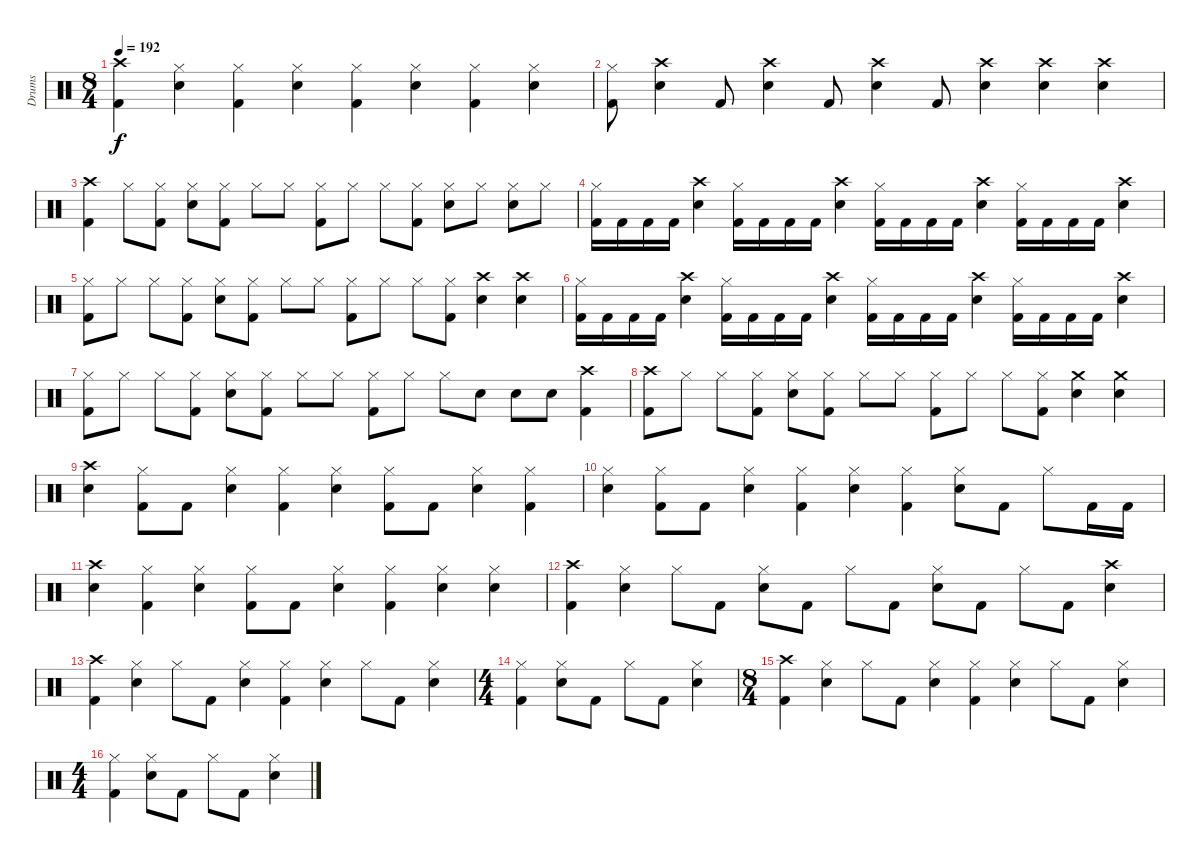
\track ("Drums" "Drums") {instrument percussion}
\staff {score}
\articulation defaults
\ts (8 4)
\tempo 192
\clef neutral
\ks c
("Crash high (hit)" "Kick (hit) 2").4{dy f} ("Hi-Hat (closed)" "Electric Snare (hit)").4 ("Hi-Hat (closed)" "Kick (hit) 2").4 ("Hi-Hat (closed)" "Electric Snare (hit)").4 ("Hi-Hat (closed)" "Kick (hit) 2").4 ("Hi-Hat (closed)" "Electric Snare (hit)").4 ("Hi-Hat (closed)" "Kick (hit) 2").4 ("Hi-Hat (closed)" "Electric Snare (hit)").4 |
("Hi-Hat (closed)" "Kick (hit) 2").8 ("Crash high (hit)" "Electric Snare (hit)").4 "Kick (hit) 2".8 ("Crash high (hit)" "Electric Snare (hit)").4 "Kick (hit) 2".8 ("Crash high (hit)" "Electric Snare (hit)").4 "Kick (hit) 2".8 ("Crash high (hit)" "Electric Snare (hit)").4 ("Crash high (hit)" "Electric Snare (hit)").4 ("Crash high (hit)" "Electric Snare (hit)").4 |
("Crash high (hit)" "Kick (hit) 2").4 "Hi-Hat (closed)".8 ("Hi-Hat (closed)" "Kick (hit) 2").8 ("Hi-Hat (closed)" "Electric Snare (hit)").8 ("Hi-Hat (closed)" "Kick (hit) 2").8 "Hi-Hat (closed)".8 "Hi-Hat (closed)".8 ("Hi-Hat (closed)" "Kick (hit) 2").8 "Hi-Hat (closed)".8 "Hi-Hat (closed)".8 ("Hi-Hat (closed)" "Kick (hit) 2").8 ("Hi-Hat (closed)" "Electric Snare (hit)").8 "Hi-Hat (closed)".8 ("Hi-Hat (closed)" "Electric Snare (hit)").8 "Hi-Hat (closed)".8 |
("Hi-Hat (closed)" "Kick (hit) 2").16 "Kick (hit) 2".16 "Kick (hit) 2".16 "Kick (hit) 2".16 ("Crash high (hit)" "Electric Snare (hit)").4 ("Hi-Hat (closed)" "Kick (hit) 2").16 "Kick (hit) 2".16 "Kick (hit) 2".16 "Kick (hit) 2".16 ("Crash high (hit)" "Electric Snare (hit)").4 ("Hi-Hat (closed)" "Kick (hit) 2").16 "Kick (hit) 2".16 "Kick (hit) 2".16 "Kick (hit) 2".16 ("Crash high (hit)" "Electric Snare (hit)").4 ("Hi-Hat (closed)" "Kick (hit) 2").16 "Kick (hit) 2".16 "Kick (hit) 2".16 "Kick (hit) 2".16 ("Crash high (hit)" "Electric Snare (hit)").4 |
("Hi-Hat (closed)" "Kick (hit) 2").8 "Hi-Hat (closed)".8 "Hi-Hat (closed)".8 ("Hi-Hat (closed)" "Kick (hit) 2").8 ("Hi-Hat (closed)" "Electric Snare (hit)").8 ("Hi-Hat (closed)" "Kick (hit) 2").8 "Hi-Hat (closed)".8 "Hi-Hat (closed)".8 ("Hi-Hat (closed)" "Kick (hit) 2").8 "Hi-Hat (closed)".8 "Hi-Hat (closed)".8 ("Hi-Hat (closed)" "Kick (hit) 2").8 ("Crash high (hit)" "Electric Snare (hit)").4 ("Crash high (hit)" "Electric Snare (hit)").4 |
("Hi-Hat (closed)" "Kick (hit) 2").16 "Kick (hit) 2".16 "Kick (hit) 2".16 "Kick (hit) 2".16 ("Crash high (hit)" "Electric Snare (hit)").4 ("Hi-Hat (closed)" "Kick (hit) 2").16 "Kick (hit) 2".16 "Kick (hit) 2".16 "Kick (hit) 2".16 ("Crash high (hit)" "Electric Snare (hit)").4 ("Hi-Hat (closed)" "Kick (hit) 2").16 "Kick (hit) 2".16 "Kick (hit) 2".16 "Kick (hit) 2".16 ("Crash high (hit)" "Electric Snare (hit)").4 ("Hi-Hat (closed)" "Kick (hit) 2").16 "Kick (hit) 2".16 "Kick (hit) 2".16 "Kick (hit) 2".16 ("Crash high (hit)" "Electric Snare (hit)").4 |
("Hi-Hat (closed)" "Kick (hit) 2").8 "Hi-Hat (closed)".8 "Hi-Hat (closed)".8 ("Hi-Hat (closed)" "Kick (hit) 2").8 ("Hi-Hat (closed)" "Electric Snare (hit)").8 ("Hi-Hat (closed)" "Kick (hit) 2").8 "Hi-Hat (closed)".8 "Hi-Hat (closed)".8 ("Hi-Hat (closed)" "Kick (hit) 2").8 "Hi-Hat (closed)".8 "Hi-Hat (closed)".8 "Electric Snare (hit)".8 "Electric Snare (hit)".8 "Electric Snare (hit)".8 ("Crash high (hit)" "Kick (hit) 2").4 |
("Crash high (hit)" "Kick (hit) 2").8 "Hi-Hat (closed)".8 "Hi-Hat (closed)".8 ("Hi-Hat (closed)" "Kick (hit) 2").8 ("Hi-Hat (closed)" "Electric Snare (hit)").8 ("Hi-Hat (closed)" "Kick (hit) 2").8 "Hi-Hat (closed)".8 "Hi-Hat (closed)".8 ("Hi-Hat (closed)" "Kick (hit) 2").8 "Hi-Hat (closed)".8 "Hi-Hat (closed)".8 ("Hi-Hat (closed)" "Kick (hit) 2").8 ("Crash medium (hit)" "Electric Snare (hit)").4 ("Crash medium (hit)" "Electric Snare (hit)").4 |
("Crash high (hit)" "Electric Snare (hit)").4 ("Hi-Hat (closed)" "Kick (hit) 2").8 "Kick (hit) 2".8 ("Hi-Hat (closed)" "Electric Snare (hit)").4 ("Hi-Hat (closed)" "Kick (hit) 2").4 ("Hi-Hat (closed)" "Electric Snare (hit)").4 ("Hi-Hat (closed)" "Kick (hit) 2").8 "Kick (hit) 2".8 ("Hi-Hat (closed)" "Electric Snare (hit)").4 ("Hi-Hat (closed)" "Kick (hit) 2").4 |
("Hi-Hat (closed)" "Electric Snare (hit)").4 ("Hi-Hat (closed)" "Kick (hit) 2").8 "Kick (hit) 2".8 ("Hi-Hat (closed)" "Electric Snare (hit)").4 ("Hi-Hat (closed)" "Kick (hit) 2").4 ("Hi-Hat (closed)" "Electric Snare (hit)").4 ("Hi-Hat (closed)" "Kick (hit) 2").4 ("Hi-Hat (closed)" "Electric Snare (hit)").8 "Kick (hit) 2".8 "Hi-Hat (closed)".8 "Kick (hit) 2".16 "Kick (hit) 2".16 |
("Crash high (hit)" "Electric Snare (hit)").4 ("Hi-Hat (closed)" "Kick (hit) 2").4 ("Hi-Hat (closed)" "Electric Snare (hit)").4 ("Hi-Hat (closed)" "Kick (hit) 2").8 "Kick (hit) 2".8 ("Hi-Hat (closed)" "Electric Snare (hit)").4 ("Hi-Hat (closed)" "Kick (hit) 2").4 ("Hi-Hat (closed)" "Electric Snare (hit)").4 ("Hi-Hat (closed)" "Electric Snare (hit)").4 |
("Crash high (hit)" "Kick (hit) 2").4 ("Hi-Hat (closed)" "Electric Snare (hit)").4 "Hi-Hat (closed)".8 "Kick (hit) 2".8 ("Hi-Hat (closed)" "Electric Snare (hit)").8 "Kick (hit) 2".8 "Hi-Hat (closed)".8 "Kick (hit) 2".8 ("Hi-Hat (closed)" "Electric Snare (hit)").8 "Kick (hit) 2".8 "Hi-Hat (closed)".8 "Kick (hit) 2".8 ("Crash high (hit)" "Electric Snare (hit)").4 |
("Crash high (hit)" "Kick (hit) 2").4 ("Hi-Hat (closed)" "Electric Snare (hit)").4 "Hi-Hat (closed)".8 "Kick (hit) 2".8 ("Hi-Hat (closed)" "Electric Snare (hit)").4 ("Hi-Hat (closed)" "Kick (hit) 2").4 ("Hi-Hat (closed)" "Electric Snare (hit)").4 "Hi-Hat (closed)".8 "Kick (hit) 2".8 ("Hi-Hat (closed)" "Electric Snare (hit)").4 |
\ts (4 4)
("Hi-Hat (closed)" "Kick (hit) 2").4 ("Hi-Hat (closed)" "Electric Snare (hit)").8 "Kick (hit) 2".8 "Hi-Hat (closed)".8 "Kick (hit) 2".8 ("Hi-Hat (closed)" "Electric Snare (hit)").4 |
\ts (8 4)
("Crash high (hit)" "Kick (hit) 2").4 ("Hi-Hat (closed)" "Electric Snare (hit)").4 "Hi-Hat (closed)".8 "Kick (hit) 2".8 ("Hi-Hat (closed)" "Electric Snare (hit)").4 ("Hi-Hat (closed)" "Kick (hit) 2").4 ("Hi-Hat (closed)" "Electric Snare (hit)").4 "Hi-Hat (closed)".8 "Kick (hit) 2".8 ("Hi-Hat (closed)" "Electric Snare (hit)").4 |
\ts (4 4)
("Hi-Hat (closed)" "Kick (hit) 2").4 ("Hi-Hat (closed)" "Electric Snare (hit)").8 "Kick (hit) 2".8 "Hi-Hat (closed)".8 "Kick (hit) 2".8 ("Hi-Hat (closed)" "Electric Snare (hit)").4
